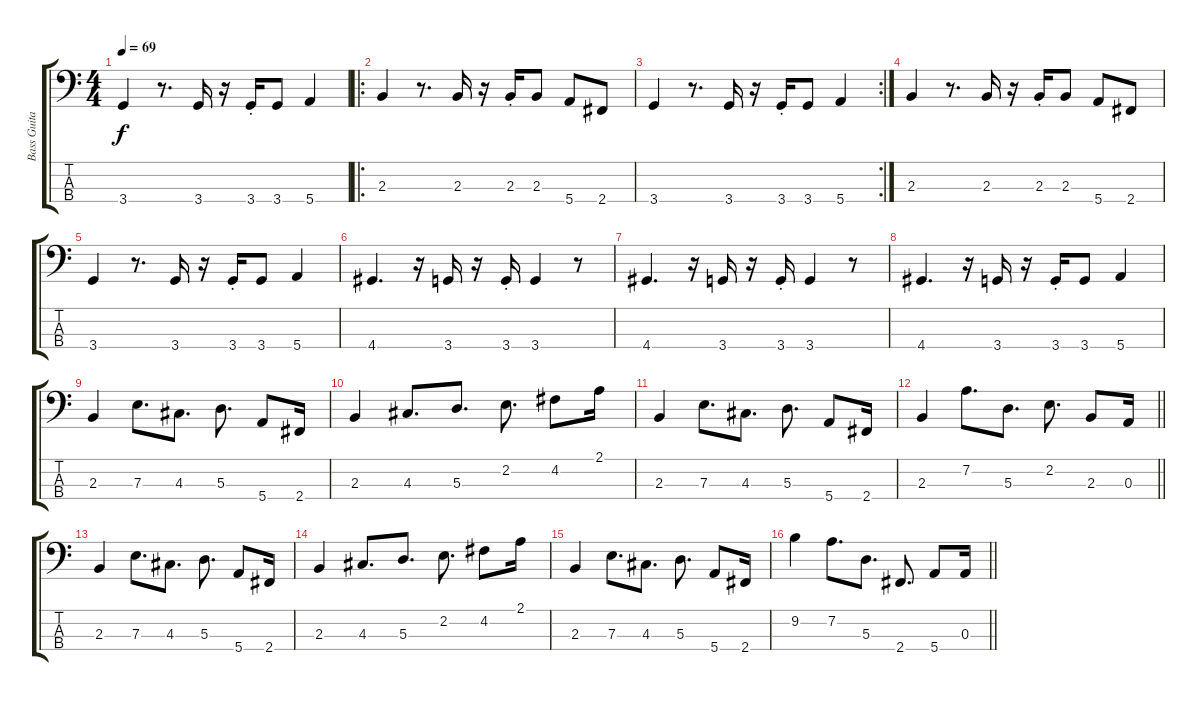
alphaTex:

\track ("Bass Guitar" "Bass Guita") {instrument electricbassfinger}
\staff {score tabs}
\tuning (G2 D2 A1 E1) {hide}
\ts (4 4)
\tempo 69
\clef f4
\ks c
3.4.4{dy f} r.8{d} 3.4.16 r.16 3.4{st}.16 3.4.8 5.4.4 |
\ro
2.3.4 r.8{d} 2.3.16 r.16 2.3{st}.16 2.3.8 5.4.8 2.4.8 |
\rc 2
3.4.4 r.8{d} 3.4.16 r.16 3.4{st}.16 3.4.8 5.4.4 |
2.3.4 r.8{d} 2.3.16 r.16 2.3{st}.16 2.3.8 5.4.8 2.4.8 |
3.4.4 r.8{d} 3.4.16 r.16 3.4{st}.16 3.4.8 5.4.4 |
4.4.4{d} r.16 3.4.16 r.16 3.4{st}.16 3.4.4 r.8 |
4.4.4{d} r.16 3.4.16 r.16 3.4{st}.16 3.4.4 r.8 |
4.4.4{d} r.16 3.4.16 r.16 3.4{st}.16 3.4.8 5.4.4 |
2.3.4 7.3.8{d} 4.3.8{d} 5.3.8{d} 5.4.8 2.4.16 |
2.3.4 4.3.8{d} 5.3.8{d} 2.2.8{d} 4.2.8 2.1.16 |
2.3.4 7.3.8{d} 4.3.8{d} 5.3.8{d} 5.4.8 2.4.16 |
\barLineRight lightlight
2.3.4 7.2.8{d} 5.3.8{d} 2.2.8{d} 2.3.8 0.3.16 |
2.3.4 7.3.8{d} 4.3.8{d} 5.3.8{d} 5.4.8 2.4.16 |
2.3.4 4.3.8{d} 5.3.8{d} 2.2.8{d} 4.2.8 2.1.16 |
2.3.4 7.3.8{d} 4.3.8{d} 5.3.8{d} 5.4.8 2.4.16 |
\barLineRight lightlight
9.2.4 7.2.8{d} 5.3.8{d} 2.4.8{d} 5.4.8 0.3.16
